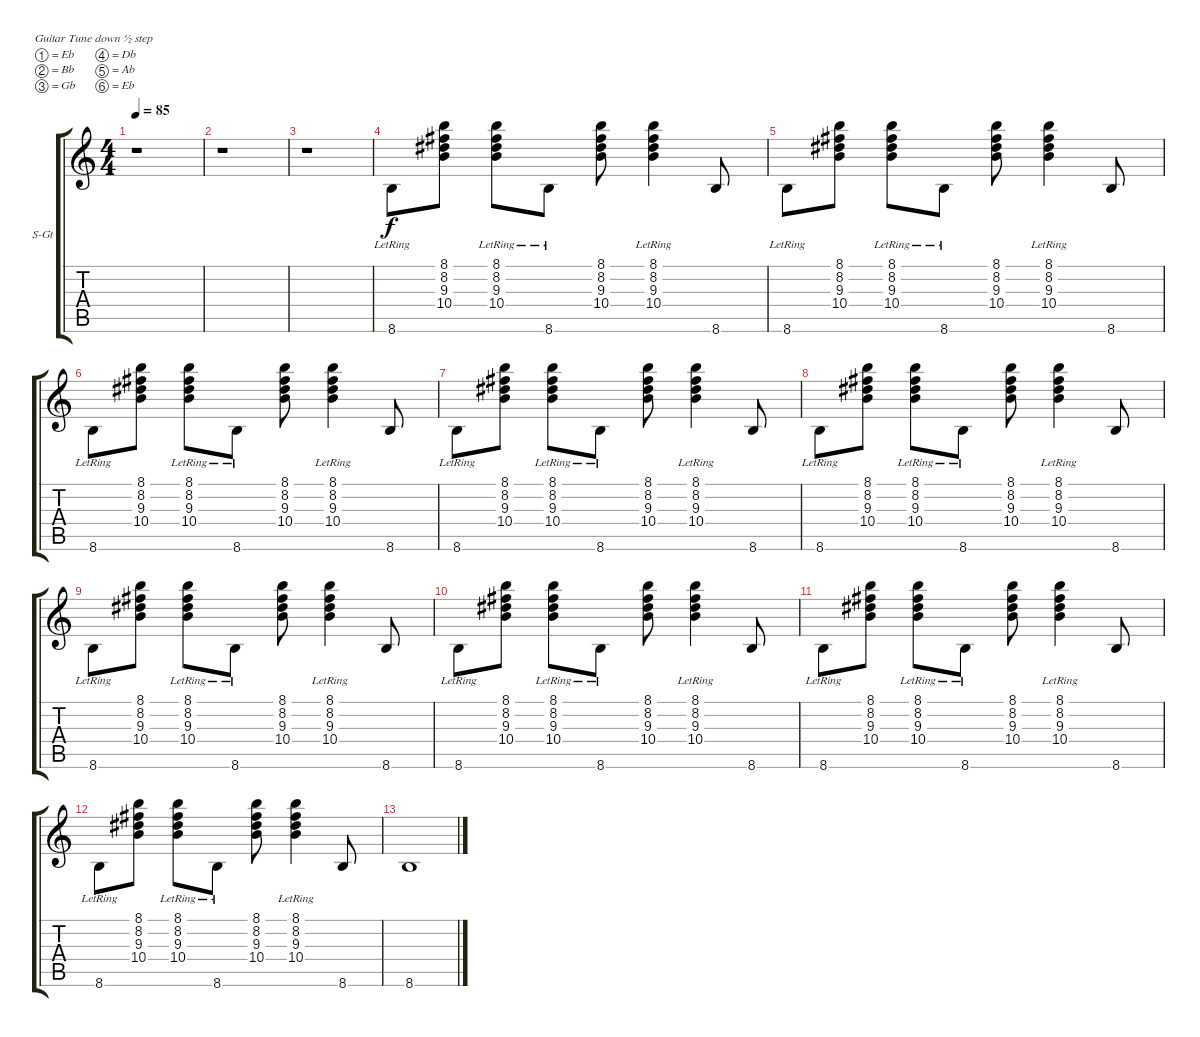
\defaultSystemsLayout 4
\bracketExtendMode groupsimilarinstruments
\firstSystemTrackNameOrientation horizontal
\otherSystemsTrackNameOrientation horizontal
\track ("Dizzy" "S-Gt") {instrument acousticguitarsteel}
\staff {score tabs}
\tuning (Eb4 Bb3 Gb3 Db3 Ab2 Eb2)
\ts (4 4)
\tempo 85
\clef g2
\scale
0.333333
\ks c
r.1{dy f} |
\scale
0.333333 r.1 |
\scale
0.333333 r.1 |
\scale
0.333333 8.6{lr}.8 (8.1 8.2 9.3 10.4).8 (8.1{lr} 8.2{lr} 9.3{lr} 10.4{lr}).8 8.6{lr}.8 (8.1 8.2 9.3 10.4).8 (8.1{lr} 8.2{lr} 9.3{lr} 10.4{lr}).4 8.6.8 |
\scale
0.333333 8.6{lr}.8 (8.1 8.2 9.3 10.4).8 (8.1{lr} 8.2{lr} 9.3{lr} 10.4{lr}).8 8.6{lr}.8 (8.1 8.2 9.3 10.4).8 (8.1{lr} 8.2{lr} 9.3{lr} 10.4{lr}).4 8.6.8 |
\scale
0.333333 8.6{lr}.8 (8.1 8.2 9.3 10.4).8 (8.1{lr} 8.2{lr} 9.3{lr} 10.4{lr}).8 8.6{lr}.8 (8.1 8.2 9.3 10.4).8 (8.1{lr} 8.2{lr} 9.3{lr} 10.4{lr}).4 8.6.8 |
\scale
0.333333 8.6{lr}.8 (8.1 8.2 9.3 10.4).8 (8.1{lr} 8.2{lr} 9.3{lr} 10.4{lr}).8 8.6{lr}.8 (8.1 8.2 9.3 10.4).8 (8.1{lr} 8.2{lr} 9.3{lr} 10.4{lr}).4 8.6.8 |
\scale
0.333333 8.6{lr}.8 (8.1 8.2 9.3 10.4).8 (8.1{lr} 8.2{lr} 9.3{lr} 10.4{lr}).8 8.6{lr}.8 (8.1 8.2 9.3 10.4).8 (8.1{lr} 8.2{lr} 9.3{lr} 10.4{lr}).4 8.6.8 |
\scale
0.333333 8.6{lr}.8 (8.1 8.2 9.3 10.4).8 (8.1{lr} 8.2{lr} 9.3{lr} 10.4{lr}).8 8.6{lr}.8 (8.1 8.2 9.3 10.4).8 (8.1{lr} 8.2{lr} 9.3{lr} 10.4{lr}).4 8.6.8 |
\scale
0.333333 8.6{lr}.8 (8.1 8.2 9.3 10.4).8 (8.1{lr} 8.2{lr} 9.3{lr} 10.4{lr}).8 8.6{lr}.8 (8.1 8.2 9.3 10.4).8 (8.1{lr} 8.2{lr} 9.3{lr} 10.4{lr}).4 8.6.8 |
\scale
0.333333 8.6{lr}.8 (8.1 8.2 9.3 10.4).8 (8.1{lr} 8.2{lr} 9.3{lr} 10.4{lr}).8 8.6{lr}.8 (8.1 8.2 9.3 10.4).8 (8.1{lr} 8.2{lr} 9.3{lr} 10.4{lr}).4 8.6.8 |
\scale
0.333333 8.6{lr}.8 (8.1 8.2 9.3 10.4).8 (8.1{lr} 8.2{lr} 9.3{lr} 10.4{lr}).8 8.6{lr}.8 (8.1 8.2 9.3 10.4).8 (8.1{lr} 8.2{lr} 9.3{lr} 10.4{lr}).4 8.6.8 |
8.6.1
